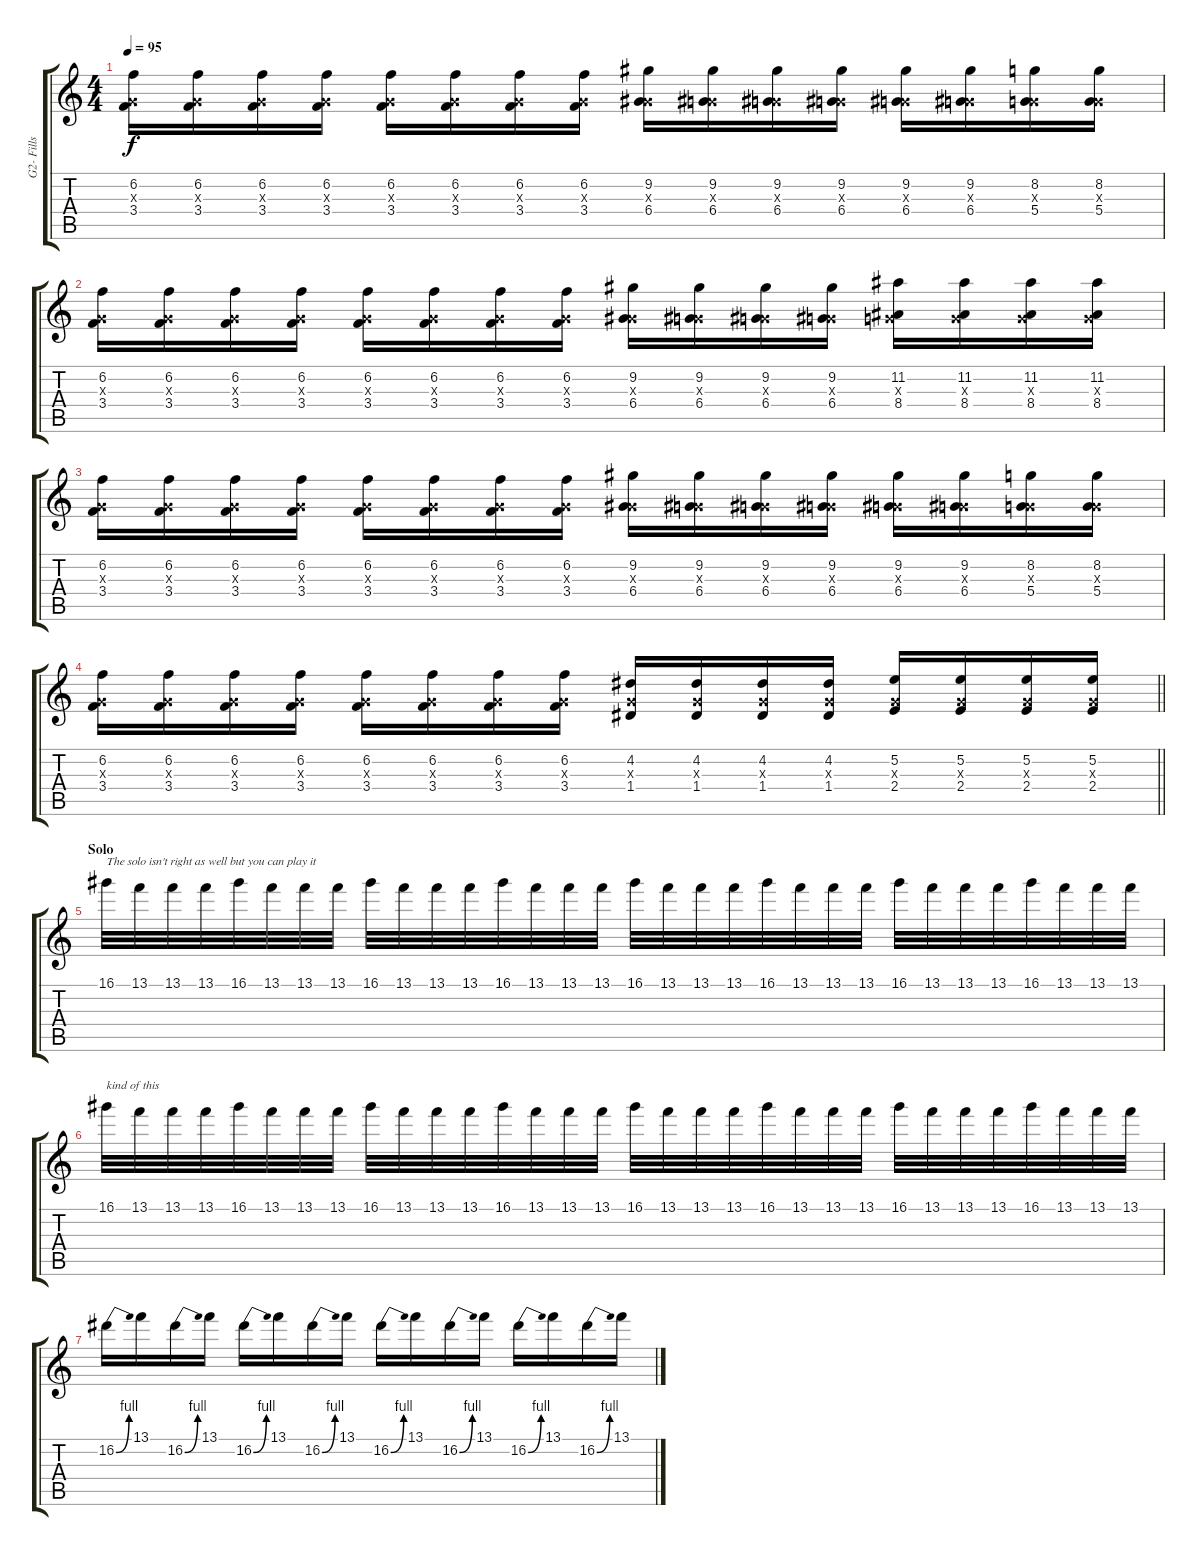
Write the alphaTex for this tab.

\track ("G2- Fills Background/Solo" "G2- Fills ") {instrument overdrivenguitar}
\staff {score tabs}
\tuning (E4 B3 G3 D3 A2 E2) {hide}
\ts (4 4)
\tempo 95
\clef g2
\ks c
(6.2 0.3{x} 3.4).16{dy f} (6.2 0.3{x} 3.4).16 (6.2 0.3{x} 3.4).16 (6.2 0.3{x} 3.4).16 (6.2 0.3{x} 3.4).16 (6.2 0.3{x} 3.4).16 (6.2 0.3{x} 3.4).16 (6.2 0.3{x} 3.4).16 (9.2 0.3{x} 6.4).16 (9.2 0.3{x} 6.4).16 (9.2 0.3{x} 6.4).16 (9.2 0.3{x} 6.4).16 (9.2 0.3{x} 6.4).16 (9.2 0.3{x} 6.4).16 (8.2 0.3{x} 5.4).16 (8.2 0.3{x} 5.4).16 |
(6.2 0.3{x} 3.4).16 (6.2 0.3{x} 3.4).16 (6.2 0.3{x} 3.4).16 (6.2 0.3{x} 3.4).16 (6.2 0.3{x} 3.4).16 (6.2 0.3{x} 3.4).16 (6.2 0.3{x} 3.4).16 (6.2 0.3{x} 3.4).16 (9.2 0.3{x} 6.4).16 (9.2 0.3{x} 6.4).16 (9.2 0.3{x} 6.4).16 (9.2 0.3{x} 6.4).16 (11.2 0.3{x} 8.4).16 (11.2 0.3{x} 8.4).16 (11.2 0.3{x} 8.4).16 (11.2 0.3{x} 8.4).16 |
(6.2 0.3{x} 3.4).16 (6.2 0.3{x} 3.4).16 (6.2 0.3{x} 3.4).16 (6.2 0.3{x} 3.4).16 (6.2 0.3{x} 3.4).16 (6.2 0.3{x} 3.4).16 (6.2 0.3{x} 3.4).16 (6.2 0.3{x} 3.4).16 (9.2 0.3{x} 6.4).16 (9.2 0.3{x} 6.4).16 (9.2 0.3{x} 6.4).16 (9.2 0.3{x} 6.4).16 (9.2 0.3{x} 6.4).16 (9.2 0.3{x} 6.4).16 (8.2 0.3{x} 5.4).16 (8.2 0.3{x} 5.4).16 |
\barLineRight lightlight
(6.2 0.3{x} 3.4).16 (6.2 0.3{x} 3.4).16 (6.2 0.3{x} 3.4).16 (6.2 0.3{x} 3.4).16 (6.2 0.3{x} 3.4).16 (6.2 0.3{x} 3.4).16 (6.2 0.3{x} 3.4).16 (6.2 0.3{x} 3.4).16 (4.2 0.3{x} 1.4).16 (4.2 0.3{x} 1.4).16 (4.2 0.3{x} 1.4).16 (4.2 0.3{x} 1.4).16 (5.2 0.3{x} 2.4).16 (5.2 0.3{x} 2.4).16 (5.2 0.3{x} 2.4).16 (5.2 0.3{x} 2.4).16 |
\section ("" "Solo")
16.1.32{txt "The solo isn't right as well but you can play it "} 13.1.32 13.1.32 13.1.32 16.1.32 13.1.32 13.1.32 13.1.32 16.1.32 13.1.32 13.1.32 13.1.32 16.1.32 13.1.32 13.1.32 13.1.32 16.1.32 13.1.32 13.1.32 13.1.32 16.1.32 13.1.32 13.1.32 13.1.32 16.1.32 13.1.32 13.1.32 13.1.32 16.1.32 13.1.32 13.1.32 13.1.32 |
16.1.32{txt "kind of this"} 13.1.32 13.1.32 13.1.32 16.1.32 13.1.32 13.1.32 13.1.32 16.1.32 13.1.32 13.1.32 13.1.32 16.1.32 13.1.32 13.1.32 13.1.32 16.1.32 13.1.32 13.1.32 13.1.32 16.1.32 13.1.32 13.1.32 13.1.32 16.1.32 13.1.32 13.1.32 13.1.32 16.1.32 13.1.32 13.1.32 13.1.32 |
16.2{be (bend 0 0 60 4)}.16 13.1.16 16.2{be (bend 0 0 60 4)}.16 13.1.16 16.2{be (bend 0 0 60 4)}.16 13.1.16 16.2{be (bend 0 0 60 4)}.16 13.1.16 16.2{be (bend 0 0 60 4)}.16 13.1.16 16.2{be (bend 0 0 60 4)}.16 13.1.16 16.2{be (bend 0 0 60 4)}.16 13.1.16 16.2{be (bend 0 0 60 4)}.16 13.1.16
